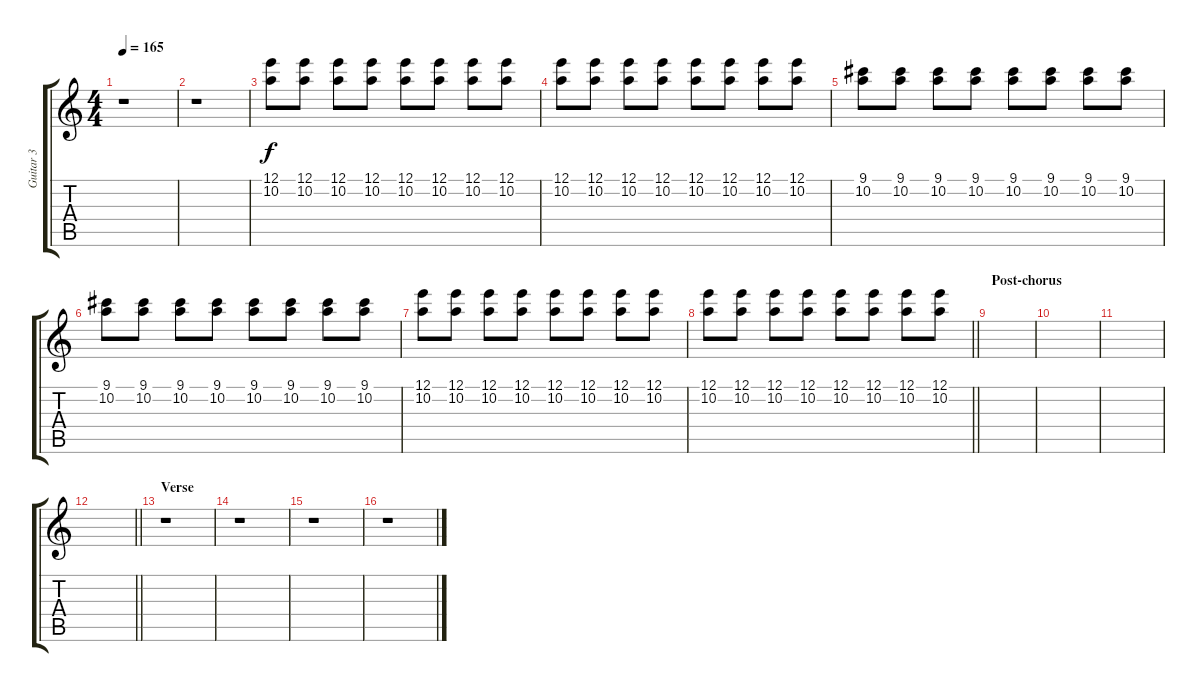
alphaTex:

\track ("Guitar 3" "Guitar 3") {instrument distortionguitar}
\staff {score tabs}
\tuning (E4 B3 G3 D3 A2 D2) {hide}
\ts (4 4)
\tempo 165
\clef g2
\ks c
r.1{dy f} |
r.1 |
(12.1 10.2).8 (12.1 10.2).8 (12.1 10.2).8 (12.1 10.2).8 (12.1 10.2).8 (12.1 10.2).8 (12.1 10.2).8 (12.1 10.2).8 |
(12.1 10.2).8 (12.1 10.2).8 (12.1 10.2).8 (12.1 10.2).8 (12.1 10.2).8 (12.1 10.2).8 (12.1 10.2).8 (12.1 10.2).8 |
(9.1 10.2).8 (9.1 10.2).8 (9.1 10.2).8 (9.1 10.2).8 (9.1 10.2).8 (9.1 10.2).8 (9.1 10.2).8 (9.1 10.2).8 |
(9.1 10.2).8 (9.1 10.2).8 (9.1 10.2).8 (9.1 10.2).8 (9.1 10.2).8 (9.1 10.2).8 (9.1 10.2).8 (9.1 10.2).8 |
(12.1 10.2).8 (12.1 10.2).8 (12.1 10.2).8 (12.1 10.2).8 (12.1 10.2).8 (12.1 10.2).8 (12.1 10.2).8 (12.1 10.2).8 |
\barLineRight lightlight
(12.1 10.2).8 (12.1 10.2).8 (12.1 10.2).8 (12.1 10.2).8 (12.1 10.2).8 (12.1 10.2).8 (12.1 10.2).8 (12.1 10.2).8 |
\section ("" "Post-chorus")
|
|
|
\barLineRight lightlight
|
\section ("" "Verse")
r.1 |
r.1 |
r.1 |
r.1
